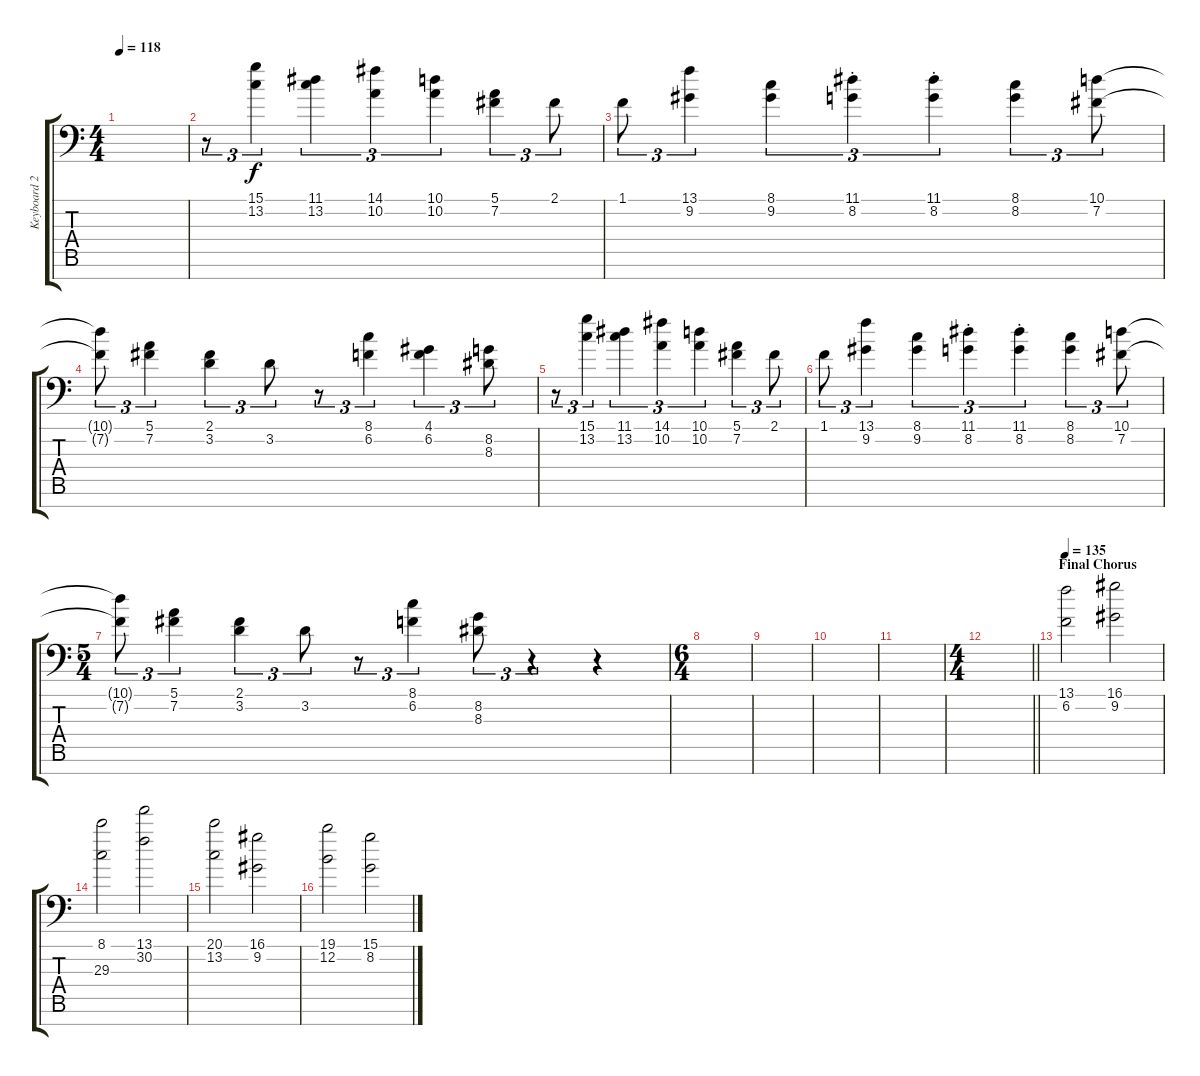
\track ("Keyboard 2 RH" "Keyboard 2") {instrument churchorgan}
\staff {score tabs}
\tuning (E4 B3 G3 D3 A2 E2 A1) {hide}
\ts (4 4)
\tempo 118
\clef f4
\ks c
|
r.8{tu (3 2) volume 8 instrument synthbrass1} (15.1 13.2).4{tu (3 2) dy f} (11.1 13.2).4{tu (3 2)} (14.1 10.2).4{tu (3 2)} (10.1 10.2).4{tu (3 2)} (5.1 7.2).4{tu (3 2)} 2.1.8{tu (3 2)} |
1.1.8{tu (3 2)} (13.1 9.2).4{tu (3 2)} (8.1 9.2).4{tu (3 2)} (11.1{st} 8.2{st}).4{tu (3 2)} (11.1 8.2{st}).4{tu (3 2)} (8.1 8.2).4{tu (3 2)} (10.1 7.2).8{tu (3 2)} |
(10.1{t} 7.2{t}).8{tu (3 2)} (5.1 7.2).4{tu (3 2)} (2.1 3.2).4{tu (3 2)} 3.2.8{tu (3 2)} r.8{tu (3 2)} (8.1 6.2).4{tu (3 2)} (4.1 6.2).4{tu (3 2)} (8.2 8.3).8{tu (3 2)} |
r.8{tu (3 2)} (15.1 13.2).4{tu (3 2)} (11.1 13.2).4{tu (3 2)} (14.1 10.2).4{tu (3 2)} (10.1 10.2).4{tu (3 2)} (5.1 7.2).4{tu (3 2)} 2.1.8{tu (3 2)} |
1.1.8{tu (3 2)} (13.1 9.2).4{tu (3 2)} (8.1 9.2).4{tu (3 2)} (11.1{st} 8.2{st}).4{tu (3 2)} (11.1 8.2{st}).4{tu (3 2)} (8.1 8.2).4{tu (3 2)} (10.1 7.2).8{tu (3 2)} |
\ts (5 4)
(10.1{t} 7.2{t}).8{tu (3 2)} (5.1 7.2).4{tu (3 2)} (2.1 3.2).4{tu (3 2)} 3.2.8{tu (3 2)} r.8{tu (3 2)} (8.1 6.2).4{tu (3 2)} (8.2 8.3).8{tu (3 2)} r.4{tu (3 2)} r.4 |
\ts (6 4)
|
|
|
|
\ts (4 4)
\barLineRight lightlight
|
\section ("" "Final Chorus")
\tempo 135
(13.1 6.2).2{volume 15 instrument stringensemble1} (16.1 9.2).2 |
(8.1 29.3).2 (13.1 30.2).2 |
(20.1 13.2).2 (16.1 9.2).2 |
(19.1 12.2).2 (15.1 8.2).2
